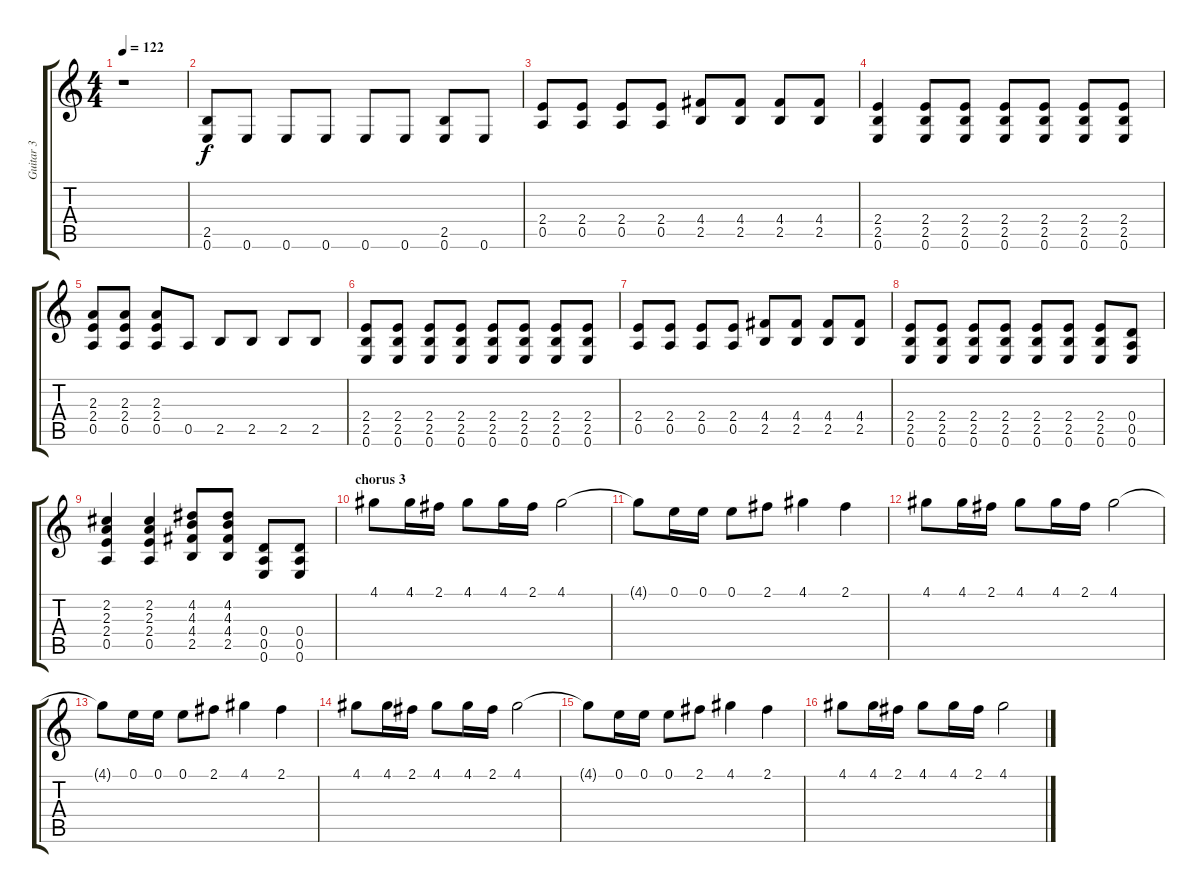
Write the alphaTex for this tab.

\track ("Guitar 3" "Guitar 3") {instrument electricguitarclean}
\staff {score tabs}
\tuning (E4 B3 G3 D3 A2 E2) {hide}
\ts (4 4)
\tempo 122
\clef g2
\ks c
r.1{dy f} |
(2.5 0.6).8{volume 4} 0.6.8 0.6.8 0.6.8 0.6.8 0.6.8 (2.5 0.6).8 0.6.8 |
(2.4 0.5).8 (2.4 0.5).8 (2.4 0.5).8 (2.4 0.5).8 (4.4 2.5).8 (4.4 2.5).8 (4.4 2.5).8 (4.4 2.5).8 |
(2.4 2.5 0.6).4 (2.4 2.5 0.6).8 (2.4 2.5 0.6).8 (2.4 2.5 0.6).8 (2.4 2.5 0.6).8 (2.4 2.5 0.6).8 (2.4 2.5 0.6).8 |
(2.3 2.4 0.5).8 (2.3 2.4 0.5).8 (2.3 2.4 0.5).8 0.5.8 2.5.8 2.5.8 2.5.8 2.5.8 |
(2.4 2.5 0.6).8 (2.4 2.5 0.6).8 (2.4 2.5 0.6).8 (2.4 2.5 0.6).8 (2.4 2.5 0.6).8 (2.4 2.5 0.6).8 (2.4 2.5 0.6).8 (2.4 2.5 0.6).8 |
(2.4 0.5).8 (2.4 0.5).8 (2.4 0.5).8 (2.4 0.5).8 (4.4 2.5).8 (4.4 2.5).8 (4.4 2.5).8 (4.4 2.5).8 |
(2.4 2.5 0.6).8 (2.4 2.5 0.6).8 (2.4 2.5 0.6).8 (2.4 2.5 0.6).8 (2.4 2.5 0.6).8 (2.4 2.5 0.6).8 (2.4 2.5 0.6).8 (0.4 0.5 0.6).8 |
(2.2 2.3 2.4 0.5).4 (2.2 2.3 2.4 0.5).4 (4.2 4.3 4.4 2.5).8 (4.2 4.3 4.4 2.5).8 (0.4 0.5 0.6).8 (0.4 0.5 0.6).8 |
\section ("" "chorus 3")
4.1.8{volume 12} 4.1.16 2.1.16 4.1.8 4.1.16 2.1.16 4.1.2 |
4.1{t}.8 0.1.16 0.1.16 0.1.8 2.1.8 4.1.4 2.1.4 |
4.1.8 4.1.16 2.1.16 4.1.8 4.1.16 2.1.16 4.1.2 |
4.1{t}.8 0.1.16 0.1.16 0.1.8 2.1.8 4.1.4 2.1.4 |
4.1.8 4.1.16 2.1.16 4.1.8 4.1.16 2.1.16 4.1.2 |
4.1{t}.8 0.1.16 0.1.16 0.1.8 2.1.8 4.1.4 2.1.4 |
4.1.8 4.1.16 2.1.16 4.1.8 4.1.16 2.1.16 4.1.2
